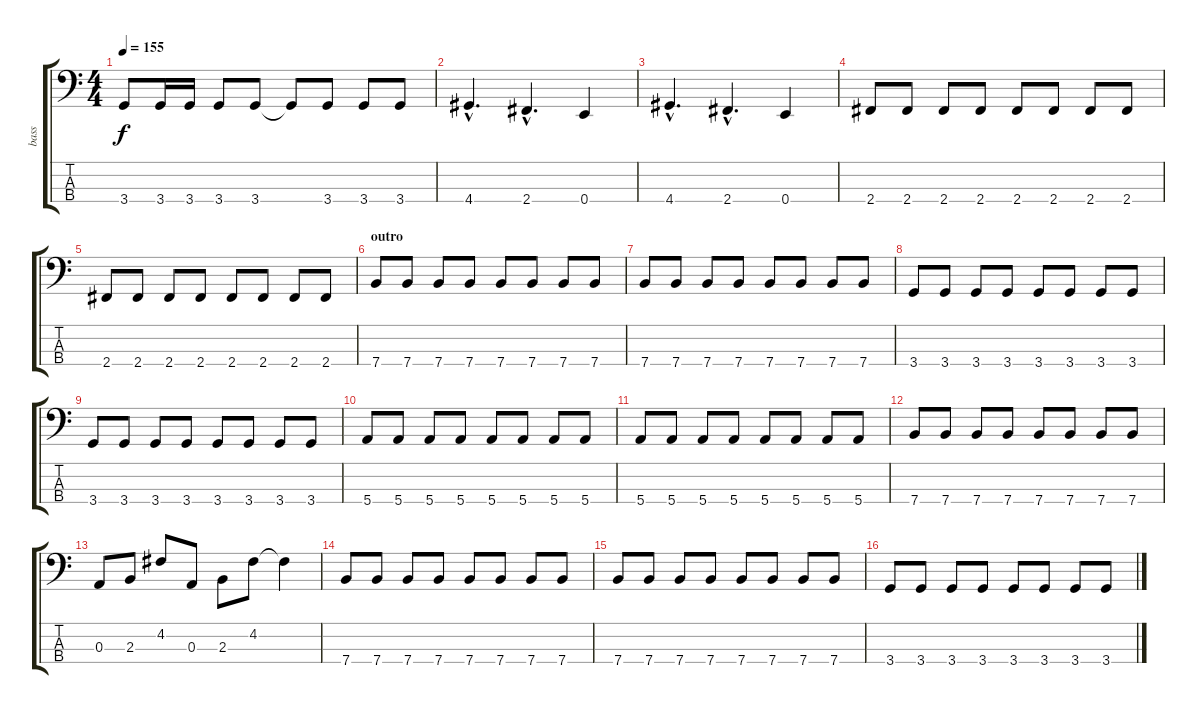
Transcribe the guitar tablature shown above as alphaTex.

\track ("bass" "bass") {instrument electricbassfinger}
\staff {score tabs}
\tuning (G2 D2 A1 E1) {hide}
\ts (4 4)
\tempo 155
\clef f4
\ks c
3.4.8{dy f} 3.4.16 3.4.16 3.4.8 3.4.8 3.4{t}.8 3.4.8 3.4.8 3.4.8 |
4.4{hac}.4{d} 2.4{hac}.4{d} 0.4.4 |
4.4{hac}.4{d} 2.4{hac}.4{d} 0.4.4 |
2.4.8 2.4.8 2.4.8 2.4.8 2.4.8 2.4.8 2.4.8 2.4.8 |
2.4.8 2.4.8 2.4.8 2.4.8 2.4.8 2.4.8 2.4.8 2.4.8 |
\section ("" "outro")
7.4.8 7.4.8 7.4.8 7.4.8 7.4.8 7.4.8 7.4.8 7.4.8 |
7.4.8 7.4.8 7.4.8 7.4.8 7.4.8 7.4.8 7.4.8 7.4.8 |
3.4.8 3.4.8 3.4.8 3.4.8 3.4.8 3.4.8 3.4.8 3.4.8 |
3.4.8 3.4.8 3.4.8 3.4.8 3.4.8 3.4.8 3.4.8 3.4.8 |
5.4.8 5.4.8 5.4.8 5.4.8 5.4.8 5.4.8 5.4.8 5.4.8 |
5.4.8 5.4.8 5.4.8 5.4.8 5.4.8 5.4.8 5.4.8 5.4.8 |
7.4.8 7.4.8 7.4.8 7.4.8 7.4.8 7.4.8 7.4.8 7.4.8 |
0.3.8 2.3.8 4.2.8 0.3.8 2.3.8 4.2.8 4.2{t}.4 |
7.4.8 7.4.8 7.4.8 7.4.8 7.4.8 7.4.8 7.4.8 7.4.8 |
7.4.8 7.4.8 7.4.8 7.4.8 7.4.8 7.4.8 7.4.8 7.4.8 |
3.4.8 3.4.8 3.4.8 3.4.8 3.4.8 3.4.8 3.4.8 3.4.8
